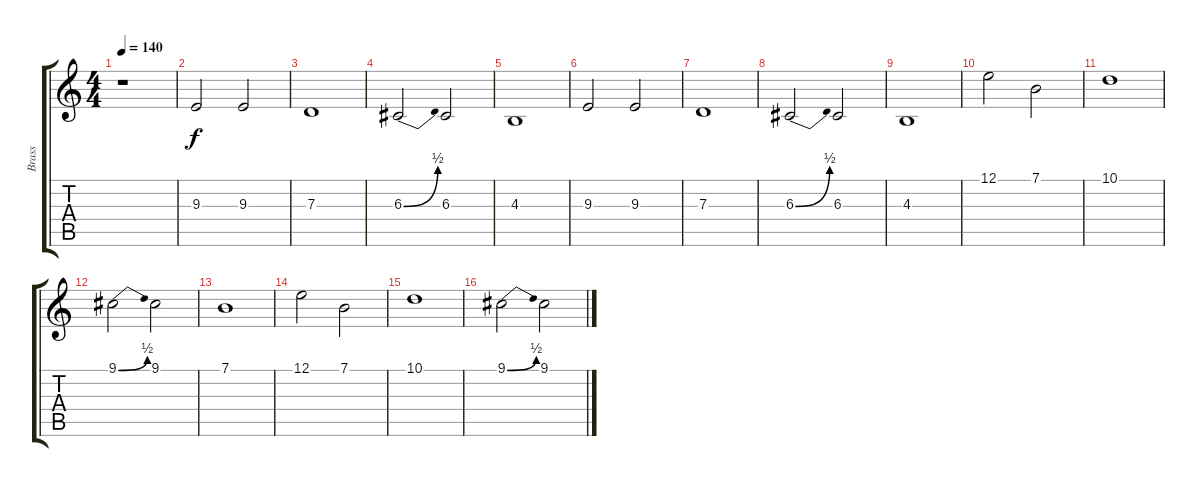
\track ("Brass" "Brass") {instrument trumpet}
\staff {score tabs}
\tuning (E4 B3 G3 D3 A2 E2) {hide}
\ts (4 4)
\tempo 140
\clef g2
\ks c
r.1{dy f instrument trumpet} |
9.3.2 9.3.2 |
7.3.1 |
6.3{be (bend 0 0 60 2)}.2 6.3.2 |
4.3.1 |
9.3.2 9.3.2 |
7.3.1 |
6.3{be (bend 0 0 60 2)}.2 6.3.2 |
4.3.1 |
12.1.2 7.1.2 |
10.1.1 |
9.1{be (bend 0 0 60 2)}.2 9.1.2 |
7.1.1 |
12.1.2 7.1.2 |
10.1.1 |
9.1{be (bend 0 0 60 2)}.2 9.1.2
